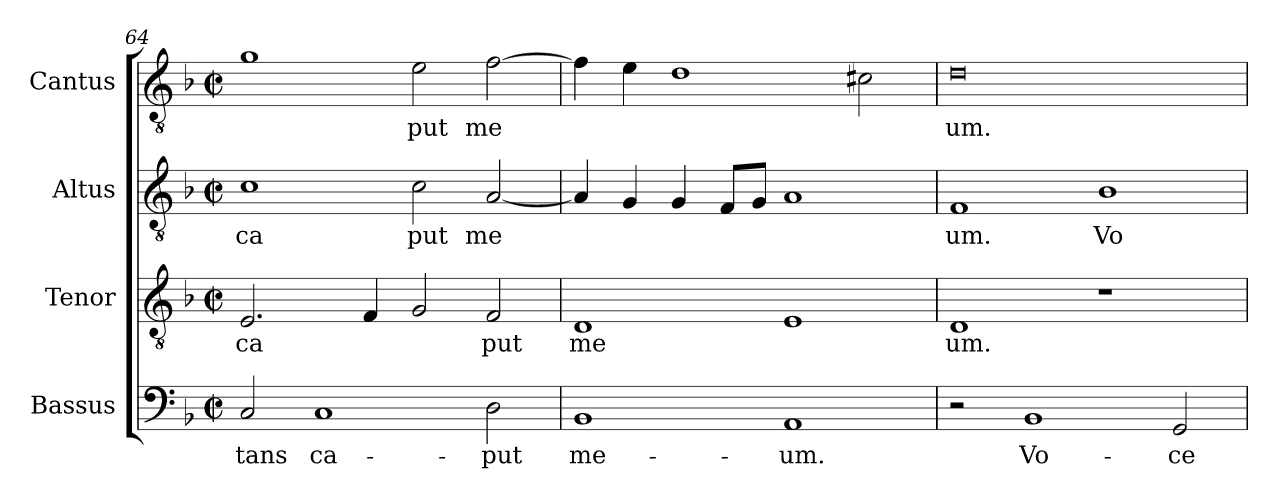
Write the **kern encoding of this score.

**kern	**text	**kern	**text	**kern	**text	**kern	**text
*part4	*part4	*part3	*part3	*part2	*part2	*part1	*part1
*staff4	*staff4	*staff3	*staff3	*staff2	*staff2	*staff1	*staff1
*I"Bassus	*	*I"Tenor	*	*I"Altus	*	*I"Cantus	*
*clefF4	*	*clefGv2	*	*clefGv2	*	*clefGv2	*
*k[b-]	*	*k[b-]	*	*k[b-]	*	*k[b-]	*
*F:	*	*F:	*	*F:	*	*F:	*
*M2/2	*	*M2/2	*	*M2/2	*	*M2/2	*
*met(c|)	*	*met(c|)	*	*met(c|)	*	*met(c|)	*
=64	=64	=64	=64	=64	=64	=64	=64
!	!LO:LY:b:cj	!	!LO:LY:b:cj	!	!LO:LY:b:cj	!	!LO:LY:b:cj
2C/	-tans	2.E/	ca	1c	ca	1g	.
!	!LO:LY:b:cj	!	!	!	!	!	!
1C	ca-	.	.	.	.	.	.
!	!	!	!LO:LY:b:cj	!	!	!	!
.	.	4F/	.	.	.	.	.
!	!	!	!LO:LY:b:cj	!	!LO:LY:b:cj	!	!LO:LY:b:cj
.	.	2G/	.	2c\	put	2e\	put
!	!LO:LY:b:cj	!	!LO:LY:b:cj	!	!LO:LY:b:cj	!	!LO:LY:b:cj
2D\	-put	2F/	put	[<2A/	me	[>2f\	me
=65	=65	=65	=65	=65	=65	=65	=65
!	!LO:LY:b:cj	!	!LO:LY:b:cj	!	!LO:LY:b:cj	!	!LO:LY:b:cj
1BB-	me-	1D	me	4A/]	.	4f\]	.
!	!	!	!	!	!LO:LY:b:cj	!	!LO:LY:b:cj
.	.	.	.	4G/	.	4e\	.
!	!	!	!	!	!LO:LY:b:cj	!	!LO:LY:b:cj
.	.	.	.	4G/	.	1d	.
!	!	!	!	!	!LO:LY:b:cj	!	!
.	.	.	.	8F/L	.	.	.
!	!	!	!	!	!LO:LY:b:cj	!	!
.	.	.	.	8G/J	.	.	.
!	!LO:LY:b:cj	!	!LO:LY:b:cj	!	!LO:LY:b:cj	!	!
1AA	-um.	1E	.	1A	.	.	.
!	!	!	!	!	!	!	!LO:LY:b:cj
.	.	.	.	.	.	2c#\	.
=66	=66	=66	=66	=66	=66	=66	=66
!	!	!	!LO:LY:b:cj	!	!LO:LY:b:cj	!	!LO:LY:b:cj
2r	.	1D	um.	1F	um.	0d	um.
!	!LO:LY:b:cj	!	!	!	!	!	!
1BB-	Vo-	.	.	.	.	.	.
!	!	!	!	!	!LO:LY:b:cj	!	!
.	.	1r	.	1B-	Vo	.	.
!	!LO:LY:b:cj	!	!	!	!	!	!
2GG/	-ce	.	.	.	.	.	.
=	=	=	=	=	=	=	=
*-	*-	*-	*-	*-	*-	*-	*-
